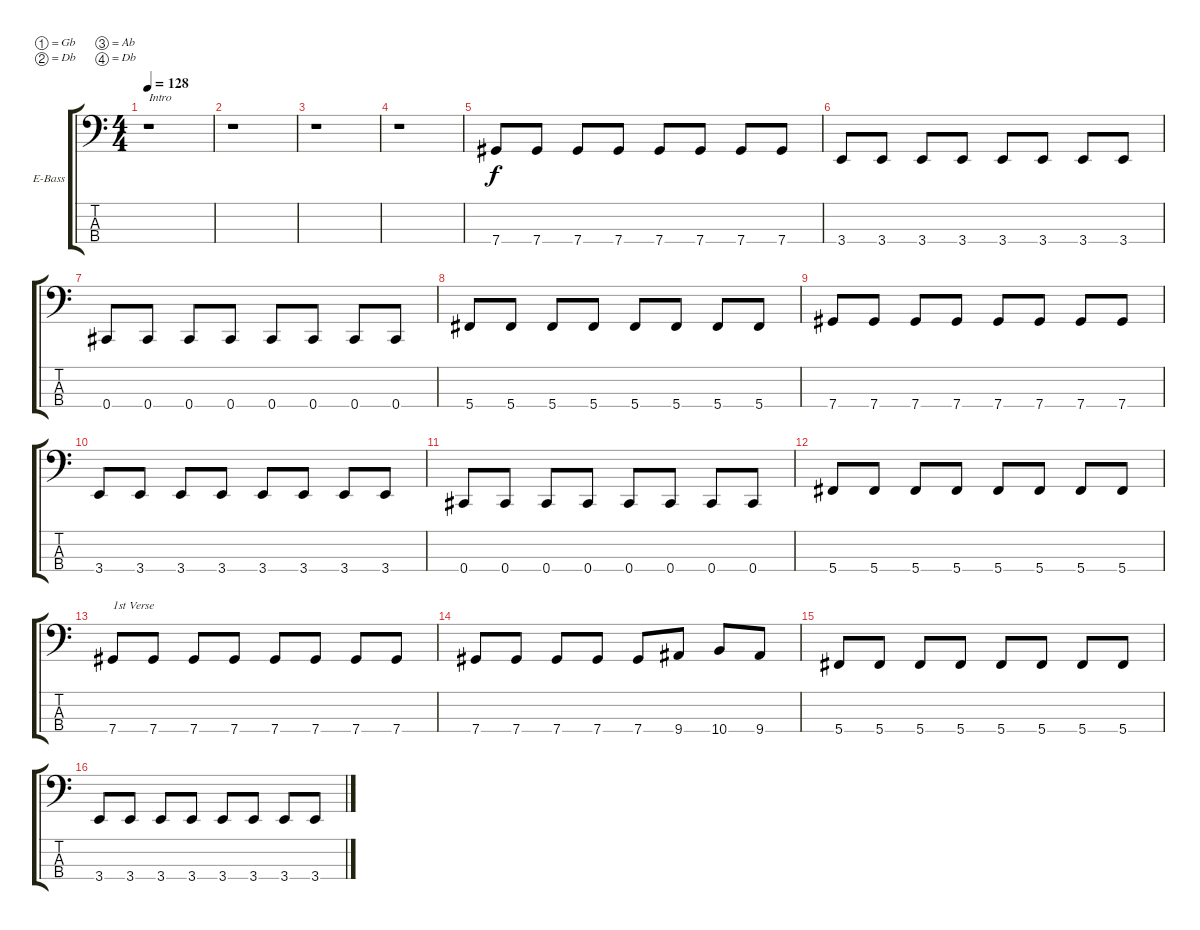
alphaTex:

\bracketExtendMode groupsimilarinstruments
\firstSystemTrackNameOrientation horizontal
\otherSystemsTrackNameOrientation horizontal
\track ("Bass" "E-Bass") {instrument electricbassfinger}
\staff {score tabs}
\tuning (Gb2 Db2 Ab1 Db1)
\ts (4 4)
\tempo 128
\clef f4
\ks c
r.1{txt "Intro" dy f instrument electricbassfinger} |
r.1 |
r.1 |
r.1 |
7.4.8 7.4.8 7.4.8 7.4.8 7.4.8 7.4.8 7.4.8 7.4.8 |
3.4.8 3.4.8 3.4.8 3.4.8 3.4.8 3.4.8 3.4.8 3.4.8 |
0.4.8 0.4.8 0.4.8 0.4.8 0.4.8 0.4.8 0.4.8 0.4.8 |
5.4.8 5.4.8 5.4.8 5.4.8 5.4.8 5.4.8 5.4.8 5.4.8 |
7.4.8 7.4.8 7.4.8 7.4.8 7.4.8 7.4.8 7.4.8 7.4.8 |
3.4.8 3.4.8 3.4.8 3.4.8 3.4.8 3.4.8 3.4.8 3.4.8 |
0.4.8 0.4.8 0.4.8 0.4.8 0.4.8 0.4.8 0.4.8 0.4.8 |
5.4.8 5.4.8 5.4.8 5.4.8 5.4.8 5.4.8 5.4.8 5.4.8 |
7.4.8{txt "1st Verse"} 7.4.8 7.4.8 7.4.8 7.4.8 7.4.8 7.4.8 7.4.8 |
7.4.8 7.4.8 7.4.8 7.4.8 7.4.8 9.4.8 10.4.8 9.4.8 |
5.4.8 5.4.8 5.4.8 5.4.8 5.4.8 5.4.8 5.4.8 5.4.8 |
3.4.8 3.4.8 3.4.8 3.4.8 3.4.8 3.4.8 3.4.8 3.4.8
